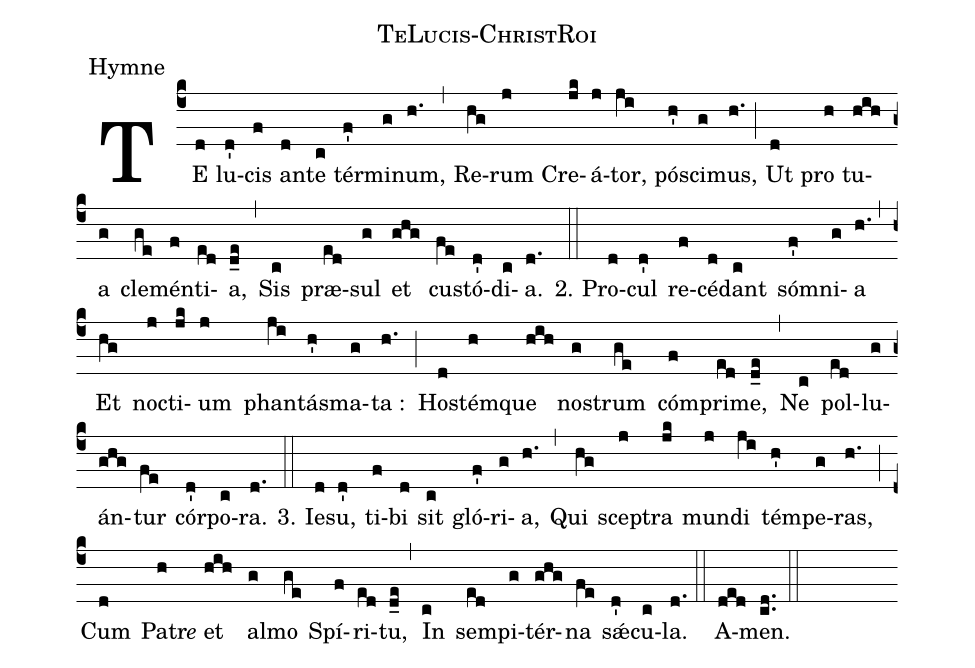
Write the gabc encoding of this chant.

name:TeLucis-ChristRoi;
office-part:Hymne;
%%
(c4) TE(d) lu(d')cis(f) an(d)te(c) tér(f')mi(g)num,(h.) (,)
Re(hg)rum(j) Cre(jk)á(j)tor,(ji) pó(h')sci(g)mus,(h.) (;)
Ut(d) pro(h) tu(hih)a(g) cle(ge)mén(f)ti(ed)a,(d_e) (,)
Sis(c) præ(ed)sul(g) et(ghg) cu(fe)stó(d')di(c)a.(d.) (::)

2. Pr{o}(d)cul(d') re(f)cé(d)dant(c) só(f')mni(g)a(h.) (,)
Et(hg) no(j)cti(jk)um(j) phan(ji)tás(h')ma(g)ta :(h.) (;)
Ho(d)stém(h)que(hih) no(g)strum(ge) cóm(f)pri(ed)me,(d_e) (,)
Ne(c) pol(ed)lu(g)án(ghg)tur(fe) cór(d')po(c)ra.(d.) (::)

3. Ie(d)su,(d') ti(f)bi(d) sit(c) gló(f')ri(g)a,(h.) (,)
Qui(hg) sce(j)ptra(jk) mun(j)di(ji) tém(h')pe(g)ras,(h.) (;)
Cum(d) Pa(h)tr<i>e</i> {e}t(hih) al(g)mo(ge) Spí(f)ri(ed)tu,(d_e) (,)
In(c) sem(ed)pi(g)tér(ghg)na(fe) s<sp>'ae</sp>(d')cu(c)la.(d.) (::)

A(ded)men.(cd..) (::)
